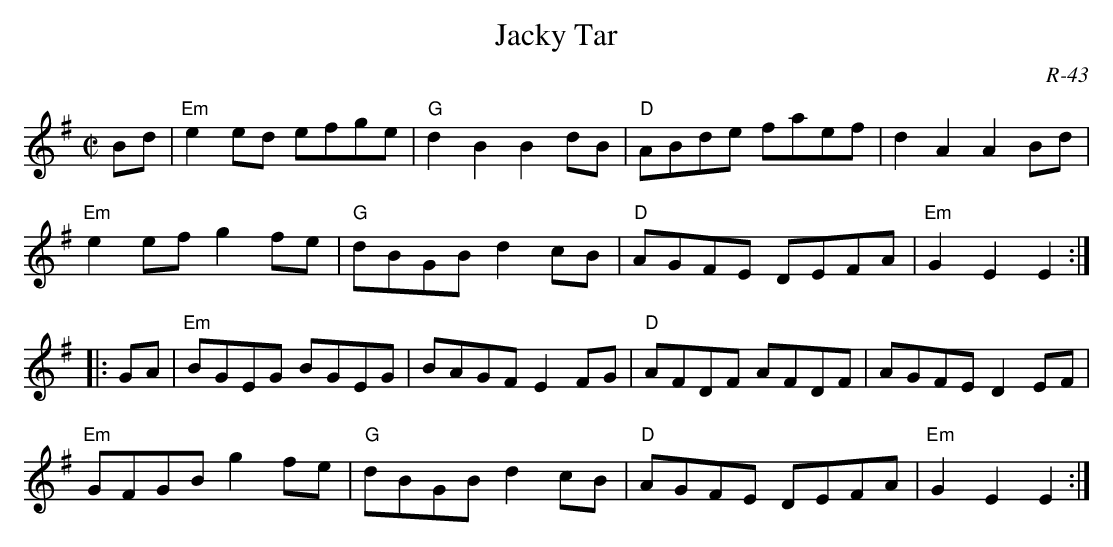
X:1
T: Jacky Tar
M: C|
C: R-43
K: Em
Bd| "Em"e2ed efge| "G"d2B2 B2dB| "D"ABde faef| d2A2 A2Bd|
    "Em"e2ef g2fe| "G"dBGB d2cB| "D"AGFE DEFA| "Em"G2E2 E2 :|
|:\
GA| "Em"BGEG BGEG|    BAGF E2FG| "D"AFDF AFDF| AGFE D2EF|
    "Em"GFGB g2fe| "G"dBGB d2cB| "D"AGFE DEFA| "Em"G2E2 E2 :|
